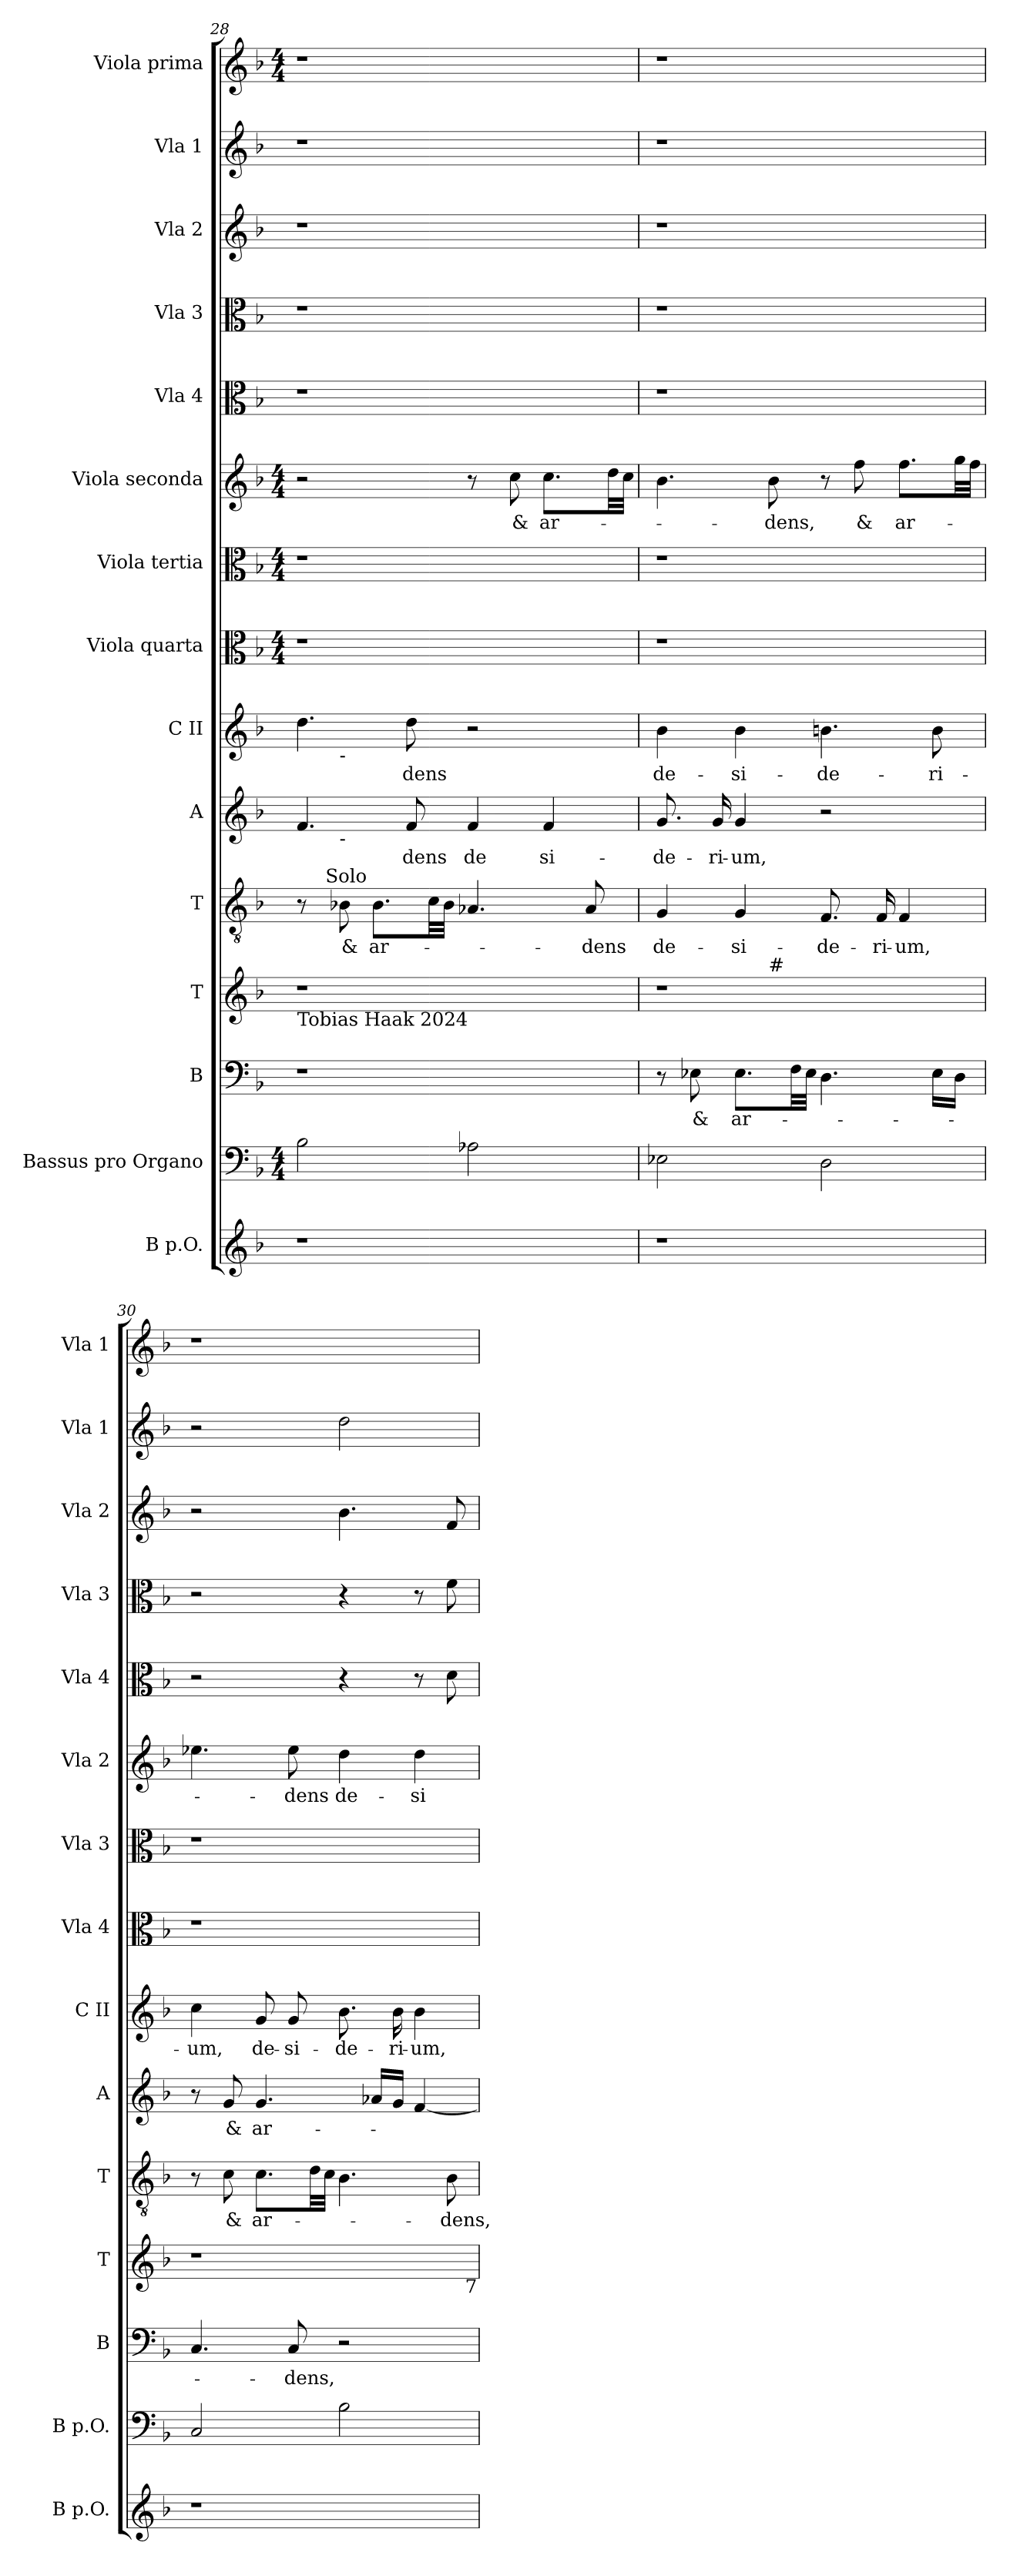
**kern	**kern	**kern	**text	**kern	**kern	**text	**kern	**text	**kern	**text	**kern	**kern	**kern	**text	**kern	**kern	**kern	**kern	**kern
*part15	*part14	*part13	*part13	*part12	*part11	*part11	*part10	*part10	*part9	*part9	*part8	*part7	*part6	*part6	*part5	*part4	*part3	*part2	*part1
*staff15	*staff14	*staff13	*staff13	*staff12	*staff11	*staff11	*staff10	*staff10	*staff9	*staff9	*staff8	*staff7	*staff6	*staff6	*staff5	*staff4	*staff3	*staff2	*staff1
*I"B p.O.	*I"Bassus pro Organo	*I"B	*	*I"T	*I"T	*	*I"A	*	*I"C II	*	*I"Viola quarta	*I"Viola tertia	*I"Viola seconda	*	*I"Vla 4	*I"Vla 3	*I"Vla 2	*I"Vla 1	*I"Viola prima
*I'B p.O.	*I'B p.O.	*I'B	*	*I'T	*I'T	*	*I'A	*	*I'C II	*	*I'Vla 4	*I'Vla 3	*I'Vla 2	*	*I'Vla 4	*I'Vla 3	*I'Vla 2	*I'Vla 1	*I'Vla 1
!!LO:PB:g=z
*clefG2	*clefF4	*clefF4	*	*clefG2	*clefGv2	*	*clefG2	*	*clefG2	*	*clefC3	*clefC3	*clefG2	*	*clefC3	*clefC3	*clefG2	*clefG2	*clefG2
*k[b-]	*k[b-]	*k[b-]	*	*k[b-]	*k[b-]	*	*k[b-]	*	*k[b-]	*	*k[b-]	*k[b-]	*k[b-]	*	*k[b-]	*k[b-]	*k[b-]	*k[b-]	*k[b-]
*F:	*F:	*F:	*	*F:	*F:	*	*F:	*	*F:	*	*F:	*F:	*F:	*	*F:	*F:	*F:	*F:	*F:
*	*M4/4	*	*	*	*	*	*	*	*	*	*M4/4	*M4/4	*M4/4	*	*	*	*	*	*M4/4
=28	=28	=28	=28	=28	=28	=28	=28	=28	=28	=28	=28	=28	=28	=28	=28	=28	=28	=28	=28
!	!	!	!	!LO:TX:b:t=Tobias Haak 2024	!	!	!	!	!	!	!	!	!	!	!	!	!	!	!
*	*	*	*	*	*^	*	*^	*	*^	*	*	*	*	*	*	*	*	*	*
1r	2B-\	1r	.	1r	8r	16.ryy	.	4.f/	8ryy	.	4.dd\	8ryy	.	1r	1r	2r	.	1r	1r	1r	1r	1r
!	!	!	!	!	!	!LO:TX:a:t=Solo	!	!	!	!	!	!	!	!	!	!	!	!	!	!	!	!
.	.	.	.	.	.	2ryy	.	.	.	.	.	.	.	.	.	.	.	.	.	.	.	.
!	!	!	!	!	!	!	!	!	!	!	!	!LO:TX:b:t=-	!	!	!	!	!	!	!	!	!	!
!	!	!	!	!	!	!	!	!	!LO:TX:b:t=-	!	!	!	!	!	!	!	!	!	!	!	!	!
!	!	!	!	!	!	!	!LO:LY:b	!	!	!	!	!	!	!	!	!	!	!	!	!	!	!
.	.	.	.	.	8B-X\	.	&	.	2..ryy	.	.	2..ryy	.	.	.	.	.	.	.	.	.	.
!	!	!	!	!	!	!	!LO:LY:b	!	!	!	!	!	!	!	!	!	!	!	!	!	!	!
.	.	.	.	.	8.B-\L	.	ar-	.	.	.	.	.	.	.	.	.	.	.	.	.	.	.
!	!	!	!	!	!	!	!	!	!	!LO:LY:b	!	!	!LO:LY:b	!	!	!	!	!	!	!	!	!
.	.	.	.	.	.	.	.	8f/	.	-dens	8dd\	.	-dens	.	.	.	.	.	.	.	.	.
.	.	.	.	.	32c\LL	.	.	.	.	.	.	.	.	.	.	.	.	.	.	.	.	.
.	.	.	.	.	32B-\JJJ	.	.	.	.	.	.	.	.	.	.	.	.	.	.	.	.	.
!	!	!	!	!	!	!	!	!	!	!LO:LY:b	!	!	!	!	!	!	!	!	!	!	!	!
.	2A-X>\	.	.	.	4.A-X/	.	.	4f/	.	de	2r	.	.	.	.	8r	.	.	.	.	.	.
.	.	.	.	.	.	4ryy	.	.	.	.	.	.	.	.	.	.	.	.	.	.	.	.
!	!	!	!	!	!	!	!	!	!	!	!	!	!	!	!	!	!LO:LY:b	!	!	!	!	!
.	.	.	.	.	.	.	.	.	.	.	.	.	.	.	.	8cc\	&	.	.	.	.	.
!	!	!	!	!	!	!	!	!	!	!LO:LY:b	!	!	!	!	!	!	!LO:LY:b	!	!	!	!	!
.	.	.	.	.	.	.	.	4f/	.	si-	.	.	.	.	.	8.cc\L	ar-	.	.	.	.	.
.	.	.	.	.	.	8ryy	.	.	.	.	.	.	.	.	.	.	.	.	.	.	.	.
!	!	!	!	!	!	!	!LO:LY:b	!	!	!	!	!	!	!	!	!	!	!	!	!	!	!
.	.	.	.	.	8A-/	.	-dens	.	.	.	.	.	.	.	.	.	.	.	.	.	.	.
.	.	.	.	.	.	.	.	.	.	.	.	.	.	.	.	32dd\LL	.	.	.	.	.	.
.	.	.	.	.	.	32ryy	.	.	.	.	.	.	.	.	.	32cc\JJJ	.	.	.	.	.	.
=29	=29	=29	=29	=29	=29	=29	=29	=29	=29	=29	=29	=29	=29	=29	=29	=29	=29	=29	=29	=29	=29	=29
!	!	!	!	!	!	!	!LO:LY:b	!	!	!LO:LY:b	!	!	!LO:LY:b	!	!	!	!	!	!	!	!	!
*	*	*	*	*	*v	*v	*	*	*	*	*v	*v	*	*	*	*	*	*	*	*	*	*
*	*	*	*	*^	*	*	*v	*v	*	*	*	*	*	*	*	*	*	*	*	*
1r	2E-X\	8r	.	1r	4.ryy	4G/	de-	8.g/	-de-	4b-\	de-	1r	1r	4.b-\	.	1r	1r	1r	1r	1r
!	!	!	!LO:LY:b	!	!	!	!	!	!	!	!	!	!	!	!	!	!	!	!	!
.	.	8E-X\	&	.	.	.	.	.	.	.	.	.	.	.	.	.	.	.	.	.
!	!	!	!	!	!	!	!	!	!LO:LY:b	!	!	!	!	!	!	!	!	!	!	!
.	.	.	.	.	.	.	.	16g/	-ri-	.	.	.	.	.	.	.	.	.	.	.
!	!	!	!LO:LY:b	!	!	!	!LO:LY:b	!	!LO:LY:b	!	!LO:LY:b	!	!	!	!	!	!	!	!	!
.	.	8.E-\L	ar-	.	.	4G/	-si-	4g/	-um,	4b-\	-si-	.	.	.	.	.	.	.	.	.
!	!	!	!	!	!LO:TX:a:t=#	!	!	!	!	!	!	!	!	!	!	!	!	!	!	!
!	!	!	!	!	!	!	!	!	!	!	!	!	!	!	!LO:LY:b	!	!	!	!	!
.	.	.	.	.	2ryy	.	.	.	.	.	.	.	.	8b-\	-dens,	.	.	.	.	.
.	.	32F\LL	.	.	.	.	.	.	.	.	.	.	.	.	.	.	.	.	.	.
.	.	32E-\JJJ	.	.	.	.	.	.	.	.	.	.	.	.	.	.	.	.	.	.
!	!	!	!	!	!	!	!LO:LY:b	!	!	!	!LO:LY:b	!	!	!	!	!	!	!	!	!
.	2D\	4.D\	.	.	.	8.F/	-de-	2r	.	4.bn\	-de-	.	.	8r	.	.	.	.	.	.
!	!	!	!	!	!	!	!	!	!	!	!	!	!	!	!LO:LY:b	!	!	!	!	!
.	.	.	.	.	.	.	.	.	.	.	.	.	.	8ff\	&	.	.	.	.	.
!	!	!	!	!	!	!	!LO:LY:b	!	!	!	!	!	!	!	!	!	!	!	!	!
.	.	.	.	.	.	16F/	-ri-	.	.	.	.	.	.	.	.	.	.	.	.	.
!	!	!	!	!	!	!	!LO:LY:b	!	!	!	!	!	!	!	!LO:LY:b	!	!	!	!	!
.	.	.	.	.	.	4F/	-um,	.	.	.	.	.	.	8.ff\L	ar-	.	.	.	.	.
!	!	!	!	!	!	!	!	!	!	!	!LO:LY:b	!	!	!	!	!	!	!	!	!
.	.	16E-\LL	.	.	8ryy	.	.	.	.	8b\	-ri-	.	.	.	.	.	.	.	.	.
.	.	16D\JJ	.	.	.	.	.	.	.	.	.	.	.	32gg\LL	.	.	.	.	.	.
.	.	.	.	.	.	.	.	.	.	.	.	.	.	32ff\JJJ	.	.	.	.	.	.
=30	=30	=30	=30	=30	=30	=30	=30	=30	=30	=30	=30	=30	=30	=30	=30	=30	=30	=30	=30	=30
!	!	!	!	!	!	!	!	!	!	!	!LO:LY:b	!	!	!	!	!	!	!	!	!
*	*	*	*	*v	*v	*	*	*	*	*	*	*	*	*	*	*	*	*	*	*
1r	2C/	4.C/	.	1r	8r	.	8r	.	4cc\	-um,	1r	1r	4.ee-X\	.	2r	2r	2r	2r	1r
!	!	!	!	!	!	!LO:LY:b	!	!LO:LY:b	!	!	!	!	!	!	!	!	!	!	!
.	.	.	.	.	8c\	&	8g/	&	.	.	.	.	.	.	.	.	.	.	.
!	!	!	!	!	!	!LO:LY:b	!	!LO:LY:b	!	!LO:LY:b	!	!	!	!	!	!	!	!	!
.	.	.	.	.	8.c\L	ar-	4.g/	ar-	8g/	de-	.	.	.	.	.	.	.	.	.
!	!	!	!LO:LY:b	!	!	!	!	!	!	!LO:LY:b	!	!	!	!LO:LY:b	!	!	!	!	!
.	.	8C/	-dens,	.	.	.	.	.	8g/	-si-	.	.	8ee-\	-dens	.	.	.	.	.
.	.	.	.	.	32d\LL	.	.	.	.	.	.	.	.	.	.	.	.	.	.
.	.	.	.	.	32c\JJJ	.	.	.	.	.	.	.	.	.	.	.	.	.	.
!	!	!	!	!	!	!	!	!	!	!LO:LY:b	!	!	!	!LO:LY:b	!	!	!	!	!
.	2B->\	2r	.	.	4.B-\	.	.	.	8.b-\	-de-	.	.	4dd\	de-	4r	4r	4.b-\	2dd\	.
.	.	.	.	.	.	.	16a-X/LL	.	.	.	.	.	.	.	.	.	.	.	.
!	!	!	!	!	!	!	!	!	!	!LO:LY:b	!	!	!	!	!	!	!	!	!
.	.	.	.	.	.	.	16g/JJ	.	16b-\	-ri-	.	.	.	.	.	.	.	.	.
!	!	!	!	!	!	!	!	!	!	!LO:LY:b	!	!	!	!LO:LY:b	!	!	!	!	!
.	.	.	.	.	.	.	[>4f/	.	4b-\	-um,	.	.	4dd\	-si-	8r	8r	.	.	.
!	!	!	!	!	!	!LO:LY:b	!	!	!	!	!	!	!	!	!	!	!	!	!
.	.	.	.	.	8B-\	-dens,	.	.	.	.	.	.	.	.	8d\	8f\	8f/	.	.
!	!	!	!	!LO:TX:b:t=7	!	!	!	!	!	!	!	!	!	!	!	!	!	!	!
=	=	=	=	=	=	=	=	=	=	=	=	=	=	=	=	=	=	=	=
*-	*-	*-	*-	*-	*-	*-	*-	*-	*-	*-	*-	*-	*-	*-	*-	*-	*-	*-	*-
